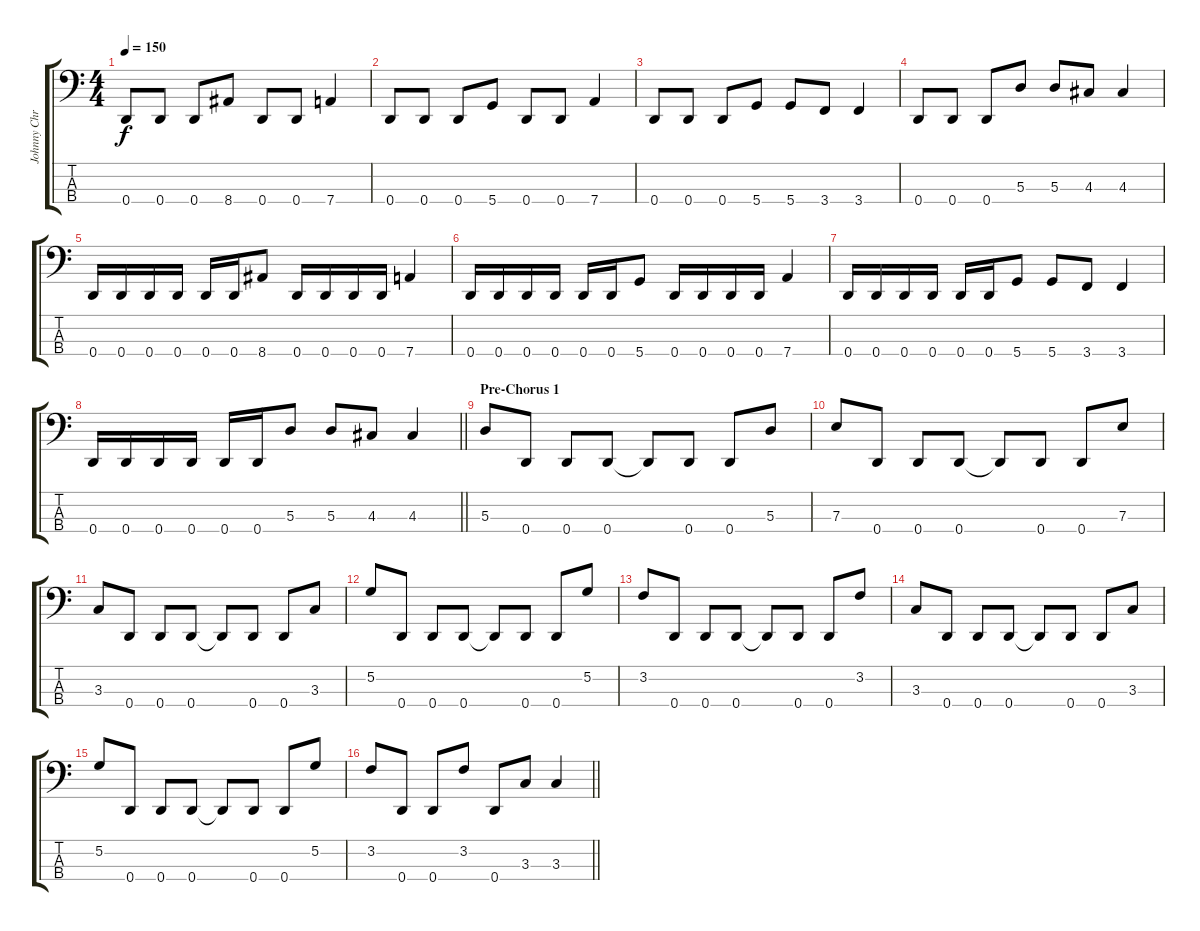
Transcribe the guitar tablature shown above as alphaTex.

\track ("Johnny Christ | Bass" "Johnny Chr") {instrument electricbassfinger}
\staff {score tabs}
\tuning (G2 D2 A1 D1) {hide}
\ts (4 4)
\tempo 150
\clef f4
\ks c
0.4.8{dy f} 0.4.8 0.4.8 8.4.8 0.4.8 0.4.8 7.4.4 |
0.4.8 0.4.8 0.4.8 5.4.8 0.4.8 0.4.8 7.4.4 |
0.4.8 0.4.8 0.4.8 5.4.8 5.4.8 3.4.8 3.4.4 |
0.4.8 0.4.8 0.4.8 5.3.8 5.3.8 4.3.8 4.3.4 |
0.4.16 0.4.16 0.4.16 0.4.16 0.4.16 0.4.16 8.4.8 0.4.16 0.4.16 0.4.16 0.4.16 7.4.4 |
0.4.16 0.4.16 0.4.16 0.4.16 0.4.16 0.4.16 5.4.8 0.4.16 0.4.16 0.4.16 0.4.16 7.4.4 |
0.4.16 0.4.16 0.4.16 0.4.16 0.4.16 0.4.16 5.4.8 5.4.8 3.4.8 3.4.4 |
\barLineRight lightlight
0.4.16 0.4.16 0.4.16 0.4.16 0.4.16 0.4.16 5.3.8 5.3.8 4.3.8 4.3.4 |
\section ("" "Pre-Chorus 1")
5.3.8 0.4.8 0.4.8 0.4.8 0.4{t}.8 0.4.8 0.4.8 5.3.8 |
7.3.8 0.4.8 0.4.8 0.4.8 0.4{t}.8 0.4.8 0.4.8 7.3.8 |
3.3.8 0.4.8 0.4.8 0.4.8 0.4{t}.8 0.4.8 0.4.8 3.3.8 |
5.2.8 0.4.8 0.4.8 0.4.8 0.4{t}.8 0.4.8 0.4.8 5.2.8 |
3.2.8 0.4.8 0.4.8 0.4.8 0.4{t}.8 0.4.8 0.4.8 3.2.8 |
3.3.8 0.4.8 0.4.8 0.4.8 0.4{t}.8 0.4.8 0.4.8 3.3.8 |
5.2.8 0.4.8 0.4.8 0.4.8 0.4{t}.8 0.4.8 0.4.8 5.2.8 |
\barLineRight lightlight
3.2.8 0.4.8 0.4.8 3.2.8 0.4.8 3.3.8 3.3.4
